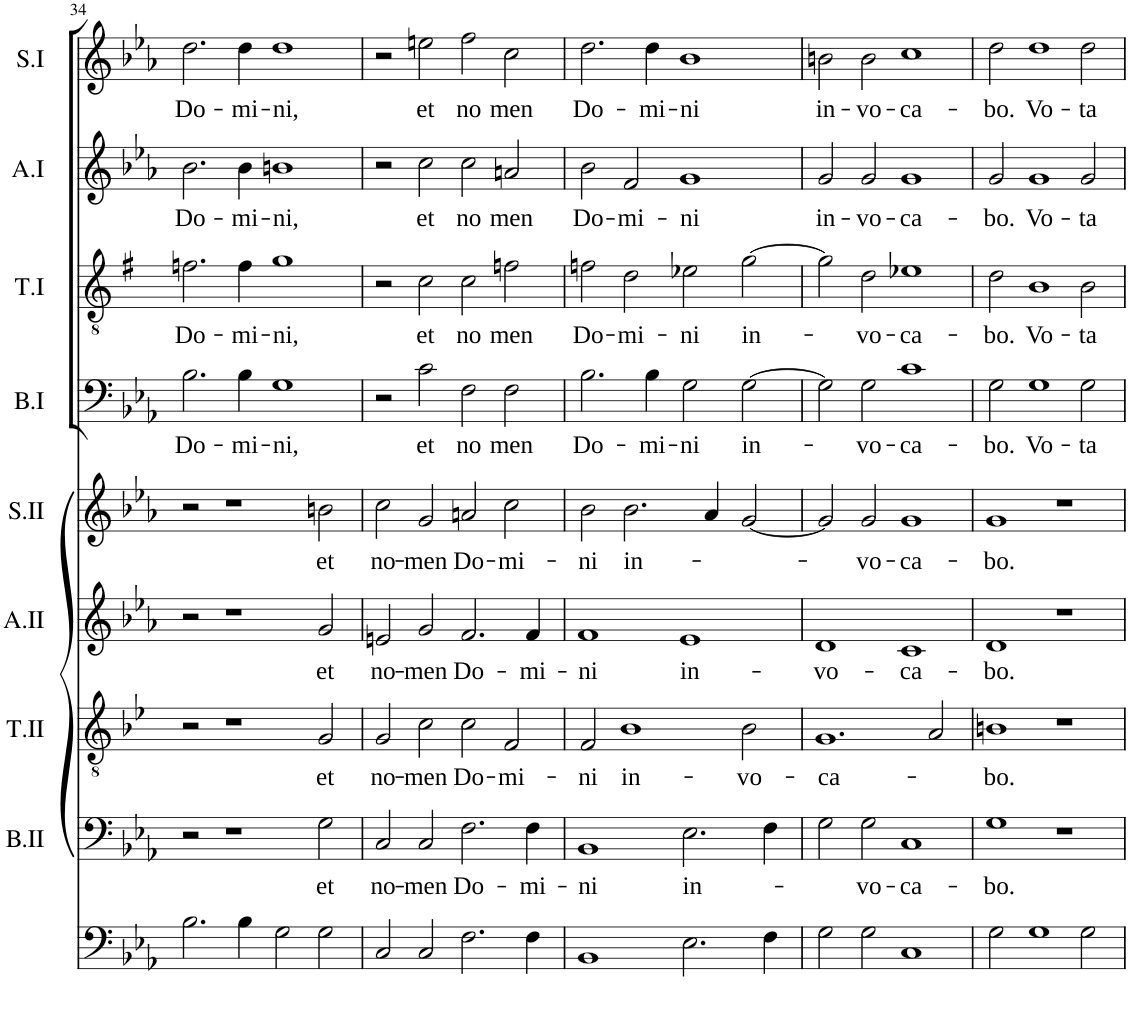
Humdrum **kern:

**kern	**kern	**text	**kern	**text	**kern	**text	**kern	**text	**kern	**text	**kern	**text	**kern	**text	**kern	**text
*part9	*part8	*part8	*part7	*part7	*part6	*part6	*part5	*part5	*part4	*part4	*part3	*part3	*part2	*part2	*part1	*part1
*staff9	*staff8	*staff8	*staff7	*staff7	*staff6	*staff6	*staff5	*staff5	*staff4	*staff4	*staff3	*staff3	*staff2	*staff2	*staff1	*staff1
*I"Violoncello	*I"Bass II	*	*I"Tenor II	*	*I"Alto II	*	*I"Soprano II	*	*I"Bass I	*	*I"Tenor.I	*	*I"Alto I	*	*I"Soprano I	*
*	*I'B.II	*	*I'T.II	*	*I'A.II	*	*I'S.II	*	*I'B.I	*	*I'T.I	*	*I'A.I	*	*I'S.I	*
!!LO:PB:g=z
*clefF4	*clefF4	*	*clefGv2	*	*clefG2	*	*clefG2	*	*clefF4	*	*clefGv2	*	*clefG2	*	*clefG2	*
*k[b-e-a-]	*k[b-e-a-]	*	*k[b-e-]	*	*k[b-e-a-]	*	*k[b-e-a-]	*	*k[b-e-a-]	*	*k[f#]	*	*k[b-e-a-]	*	*k[b-e-a-]	*
*M4/2	*M4/2	*	*M4/2	*	*M4/2	*	*M4/2	*	*M4/2	*	*M4/2	*	*M4/2	*	*M4/2	*
=34	=34	=34	=34	=34	=34	=34	=34	=34	=34	=34	=34	=34	=34	=34	=34	=34
!	!	!	!	!	!	!	!	!	!	!LO:LY:b	!	!LO:LY:b	!	!LO:LY:b	!	!LO:LY:b
2.B-\	2r	.	2r	.	2r	.	2r	.	2.B-\	Do-	2.fn\	Do-	2.b-\	Do-	2.dd\	Do-
.	1r	.	1r	.	1r	.	1r	.	.	.	.	.	.	.	.	.
!	!	!	!	!	!	!	!	!	!	!LO:LY:b	!	!LO:LY:b	!	!LO:LY:b	!	!LO:LY:b
4B-\	.	.	.	.	.	.	.	.	4B-\	-mi-	4f\	-mi-	4b-\	-mi-	4dd\	-mi-
!	!	!	!	!	!	!	!	!	!	!LO:LY:b	!	!LO:LY:b	!	!LO:LY:b	!	!LO:LY:b
2G\	.	.	.	.	.	.	.	.	1G	-ni,	1g	-ni,	1bn	-ni,	1dd	-ni,
!	!	!LO:LY:b	!	!LO:LY:b	!	!LO:LY:b	!	!LO:LY:b	!	!	!	!	!	!	!	!
2G\	2G\	et	2G/	et	2g/	et	2bn\	et	.	.	.	.	.	.	.	.
=35	=35	=35	=35	=35	=35	=35	=35	=35	=35	=35	=35	=35	=35	=35	=35	=35
!	!	!LO:LY:b	!	!LO:LY:b	!	!LO:LY:b	!	!LO:LY:b	!	!	!	!	!	!	!	!
2C/	2C/	no-	2G/	no-	2en/	no-	2cc\	no-	2r	.	2r	.	2r	.	2r	.
!	!	!LO:LY:b	!	!LO:LY:b	!	!LO:LY:b	!	!LO:LY:b	!	!LO:LY:b	!	!LO:LY:b	!	!LO:LY:b	!	!LO:LY:b
2C/	2C/	-men	2c\	-men	2g/	-men	2g/	-men	2c\	et	2c\	et	2cc\	et	2een\	et
!	!	!LO:LY:b	!	!LO:LY:b	!	!LO:LY:b	!	!LO:LY:b	!	!LO:LY:b	!	!LO:LY:b	!	!LO:LY:b	!	!LO:LY:b
2.F\	2.F\	Do-	2c\	Do-	2.f/	Do-	2an/	Do-	2F\	no	2c\	no	2cc\	no	2ff\	no
!	!	!	!	!LO:LY:b	!	!	!	!LO:LY:b	!	!LO:LY:b	!	!LO:LY:b	!	!LO:LY:b	!	!LO:LY:b
.	.	.	2F/	-mi-	.	.	2cc\	-mi-	2F\	men	2fn\	men	2an/	men	2cc\	men
!	!	!LO:LY:b	!	!	!	!LO:LY:b	!	!	!	!	!	!	!	!	!	!
4F\	4F\	-mi-	.	.	4f/	-mi-	.	.	.	.	.	.	.	.	.	.
=36	=36	=36	=36	=36	=36	=36	=36	=36	=36	=36	=36	=36	=36	=36	=36	=36
!	!	!LO:LY:b	!	!LO:LY:b	!	!LO:LY:b	!	!LO:LY:b	!	!LO:LY:b	!	!LO:LY:b	!	!LO:LY:b	!	!LO:LY:b
1BB-	1BB-	-ni	2F/	-ni	1f	-ni	2b-\	-ni	2.B-\	Do-	2fn\	Do-	2b-\	Do-	2.dd\	Do-
!	!	!	!	!LO:LY:b	!	!	!	!LO:LY:b	!	!	!	!LO:LY:b	!	!LO:LY:b	!	!
.	.	.	1B-	in-	.	.	2.b-\	in-	.	.	2d\	-mi-	2f/	-mi-	.	.
!	!	!	!	!	!	!	!	!	!	!LO:LY:b	!	!	!	!	!	!LO:LY:b
.	.	.	.	.	.	.	.	.	4B-\	-mi-	.	.	.	.	4dd\	-mi-
!	!	!LO:LY:b	!	!	!	!LO:LY:b	!	!	!	!LO:LY:b	!	!LO:LY:b	!	!LO:LY:b	!	!LO:LY:b
2.E-\	2.E-\	in-	.	.	1e-	in-	.	.	2G\	-ni	2e-X\	-ni	1g	-ni	1b-	-ni
.	.	.	.	.	.	.	4a-/	.	.	.	.	.	.	.	.	.
!	!	!	!	!LO:LY:b	!	!	!	!	!	!LO:LY:b	!	!LO:LY:b	!	!	!	!
.	.	.	2B-\	-vo-	.	.	[2g/	.	[2G\	in-	[2g\	in-	.	.	.	.
4F\	4F\	.	.	.	.	.	.	.	.	.	.	.	.	.	.	.
=37	=37	=37	=37	=37	=37	=37	=37	=37	=37	=37	=37	=37	=37	=37	=37	=37
!	!	!	!	!LO:LY:b	!	!LO:LY:b	!	!	!	!	!	!	!	!LO:LY:b	!	!LO:LY:b
2G\	2G\	.	1.G	-ca-	1d	-vo-	2g/]	.	2G\]	.	2g\]	.	2g/	in-	2bn\	in-
!	!	!LO:LY:b	!	!	!	!	!	!LO:LY:b	!	!LO:LY:b	!	!LO:LY:b	!	!LO:LY:b	!	!LO:LY:b
2G\	2G\	vo-	.	.	.	.	2g/	vo-	2G\	-vo-	2d\	-vo-	2g/	-vo-	2b\	-vo-
!	!	!LO:LY:b	!	!	!	!LO:LY:b	!	!LO:LY:b	!	!LO:LY:b	!	!LO:LY:b	!	!LO:LY:b	!	!LO:LY:b
1C	1C	-ca-	.	.	1c	-ca-	1g	-ca-	1c	-ca-	1e-X	-ca-	1g	-ca-	1cc	-ca-
.	.	.	2A/	.	.	.	.	.	.	.	.	.	.	.	.	.
=38	=38	=38	=38	=38	=38	=38	=38	=38	=38	=38	=38	=38	=38	=38	=38	=38
!	!	!LO:LY:b	!	!LO:LY:b	!	!LO:LY:b	!	!LO:LY:b	!	!LO:LY:b	!	!LO:LY:b	!	!LO:LY:b	!	!LO:LY:b
2G\	1G	-bo.	1Bn	-bo.	1d	-bo.	1g	-bo.	2G\	-bo.	2d\	-bo.	2g/	-bo.	2dd\	-bo.
!	!	!	!	!	!	!	!	!	!	!LO:LY:b	!	!LO:LY:b	!	!LO:LY:b	!	!LO:LY:b
1G	.	.	.	.	.	.	.	.	1G	Vo-	1B	Vo-	1g	Vo-	1dd	Vo-
.	1r	.	1r	.	1r	.	1r	.	.	.	.	.	.	.	.	.
!	!	!	!	!	!	!	!	!	!	!LO:LY:b	!	!LO:LY:b	!	!LO:LY:b	!	!LO:LY:b
2G\	.	.	.	.	.	.	.	.	2G\	-ta	2B\	-ta	2g/	-ta	2dd\	-ta
=	=	=	=	=	=	=	=	=	=	=	=	=	=	=	=	=
*-	*-	*-	*-	*-	*-	*-	*-	*-	*-	*-	*-	*-	*-	*-	*-	*-
